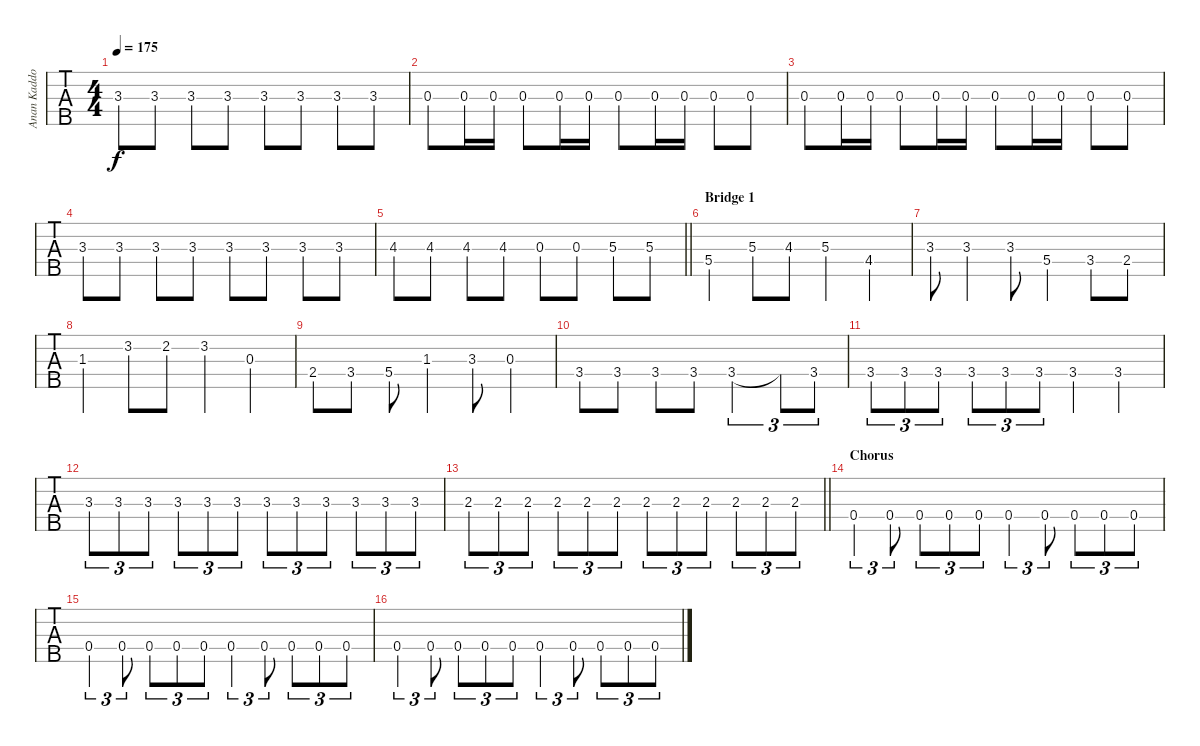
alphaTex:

\track ("Anan Kaddouri, Bass" "Anan Kaddo") {instrument electricbassfinger}
\staff {tabs}
\tuning (Gb2 Db2 Ab1 Eb1 Bb0) {hide}
\ts (4 4)
\tempo 175
\clef f4
\ks c
3.3.8{dy f} 3.3.8 3.3.8 3.3.8 3.3.8 3.3.8 3.3.8 3.3.8 |
0.3.8 0.3.16 0.3.16 0.3.8 0.3.16 0.3.16 0.3.8 0.3.16 0.3.16 0.3.8 0.3.8 |
0.3.8 0.3.16 0.3.16 0.3.8 0.3.16 0.3.16 0.3.8 0.3.16 0.3.16 0.3.8 0.3.8 |
3.3.8 3.3.8 3.3.8 3.3.8 3.3.8 3.3.8 3.3.8 3.3.8 |
\barLineRight lightlight
4.3.8 4.3.8 4.3.8 4.3.8 0.3.8 0.3.8 5.3.8 5.3.8 |
\section ("" "Bridge 1")
5.4.4 5.3.8 4.3.8 5.3.4 4.4.4 |
3.3.8 3.3.4 3.3.8 5.4.4 3.4.8 2.4.8 |
1.3.4 3.2.8 2.2.8 3.2.4 0.3.4 |
2.4.8 3.4.8 5.4.8 1.3.4 3.3.8 0.3.4 |
3.4.8 3.4.8 3.4.8 3.4.8 3.4.2{tu (3 2)} 3.4{t}.8{tu (3 2)} 3.4.8{tu (3 2)} |
3.4.8{tu (3 2)} 3.4.8{tu (3 2)} 3.4.8{tu (3 2)} 3.4.8{tu (3 2)} 3.4.8{tu (3 2)} 3.4.8{tu (3 2)} 3.4.4 3.4.4 |
3.3.8{tu (3 2)} 3.3.8{tu (3 2)} 3.3.8{tu (3 2)} 3.3.8{tu (3 2)} 3.3.8{tu (3 2)} 3.3.8{tu (3 2)} 3.3.8{tu (3 2)} 3.3.8{tu (3 2)} 3.3.8{tu (3 2)} 3.3.8{tu (3 2)} 3.3.8{tu (3 2)} 3.3.8{tu (3 2)} |
\barLineRight lightlight
2.3.8{tu (3 2)} 2.3.8{tu (3 2)} 2.3.8{tu (3 2)} 2.3.8{tu (3 2)} 2.3.8{tu (3 2)} 2.3.8{tu (3 2)} 2.3.8{tu (3 2)} 2.3.8{tu (3 2)} 2.3.8{tu (3 2)} 2.3.8{tu (3 2)} 2.3.8{tu (3 2)} 2.3.8{tu (3 2)} |
\section ("" "Chorus")
0.4.4{tu (3 2)} 0.4.8{tu (3 2)} 0.4.8{tu (3 2)} 0.4.8{tu (3 2)} 0.4.8{tu (3 2)} 0.4.4{tu (3 2)} 0.4.8{tu (3 2)} 0.4.8{tu (3 2)} 0.4.8{tu (3 2)} 0.4.8{tu (3 2)} |
0.4.4{tu (3 2)} 0.4.8{tu (3 2)} 0.4.8{tu (3 2)} 0.4.8{tu (3 2)} 0.4.8{tu (3 2)} 0.4.4{tu (3 2)} 0.4.8{tu (3 2)} 0.4.8{tu (3 2)} 0.4.8{tu (3 2)} 0.4.8{tu (3 2)} |
0.4.4{tu (3 2)} 0.4.8{tu (3 2)} 0.4.8{tu (3 2)} 0.4.8{tu (3 2)} 0.4.8{tu (3 2)} 0.4.4{tu (3 2)} 0.4.8{tu (3 2)} 0.4.8{tu (3 2)} 0.4.8{tu (3 2)} 0.4.8{tu (3 2)}
